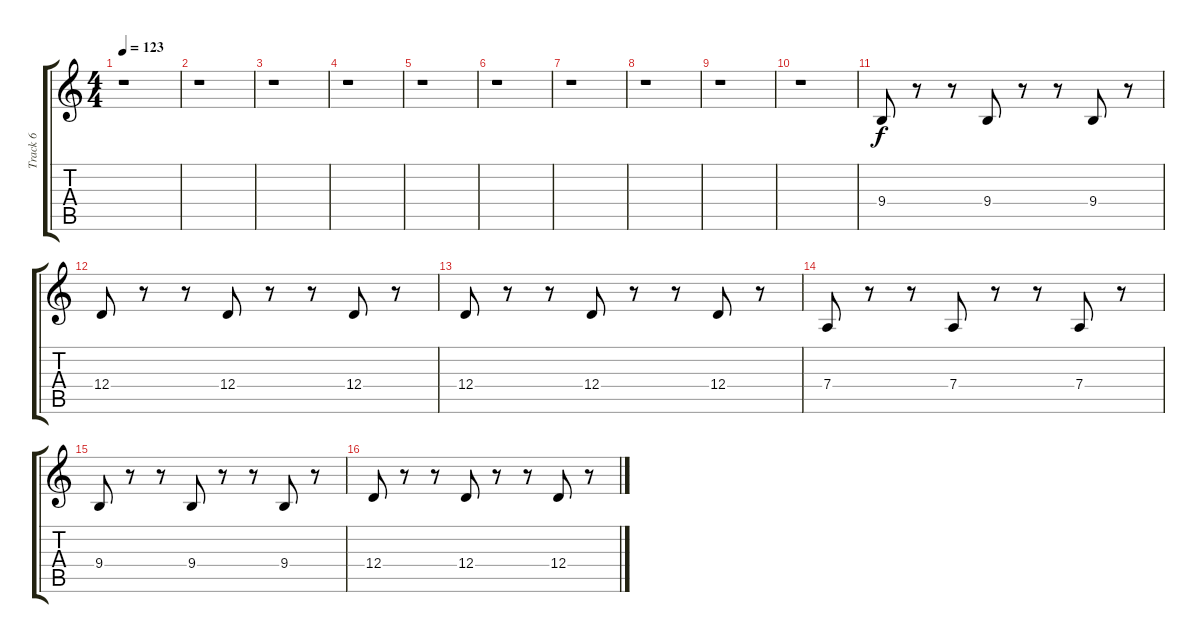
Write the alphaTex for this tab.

\track ("Track 6" "Track 6") {instrument lead2sawtooth}
\staff {score tabs}
\tuning (E4 B3 G3 D3 A2 E2) {hide}
\ts (4 4)
\tempo 123
\clef g2
\ks c
r.1{dy f} |
r.1 |
r.1 |
r.1 |
r.1 |
r.1 |
r.1 |
r.1 |
r.1 |
r.1 |
9.4.8 r.8 r.8 9.4.8 r.8 r.8 9.4.8 r.8 |
12.4.8 r.8 r.8 12.4.8 r.8 r.8 12.4.8 r.8 |
12.4.8 r.8 r.8 12.4.8 r.8 r.8 12.4.8 r.8 |
7.4.8 r.8 r.8 7.4.8 r.8 r.8 7.4.8 r.8 |
9.4.8 r.8 r.8 9.4.8 r.8 r.8 9.4.8 r.8 |
12.4.8 r.8 r.8 12.4.8 r.8 r.8 12.4.8 r.8
